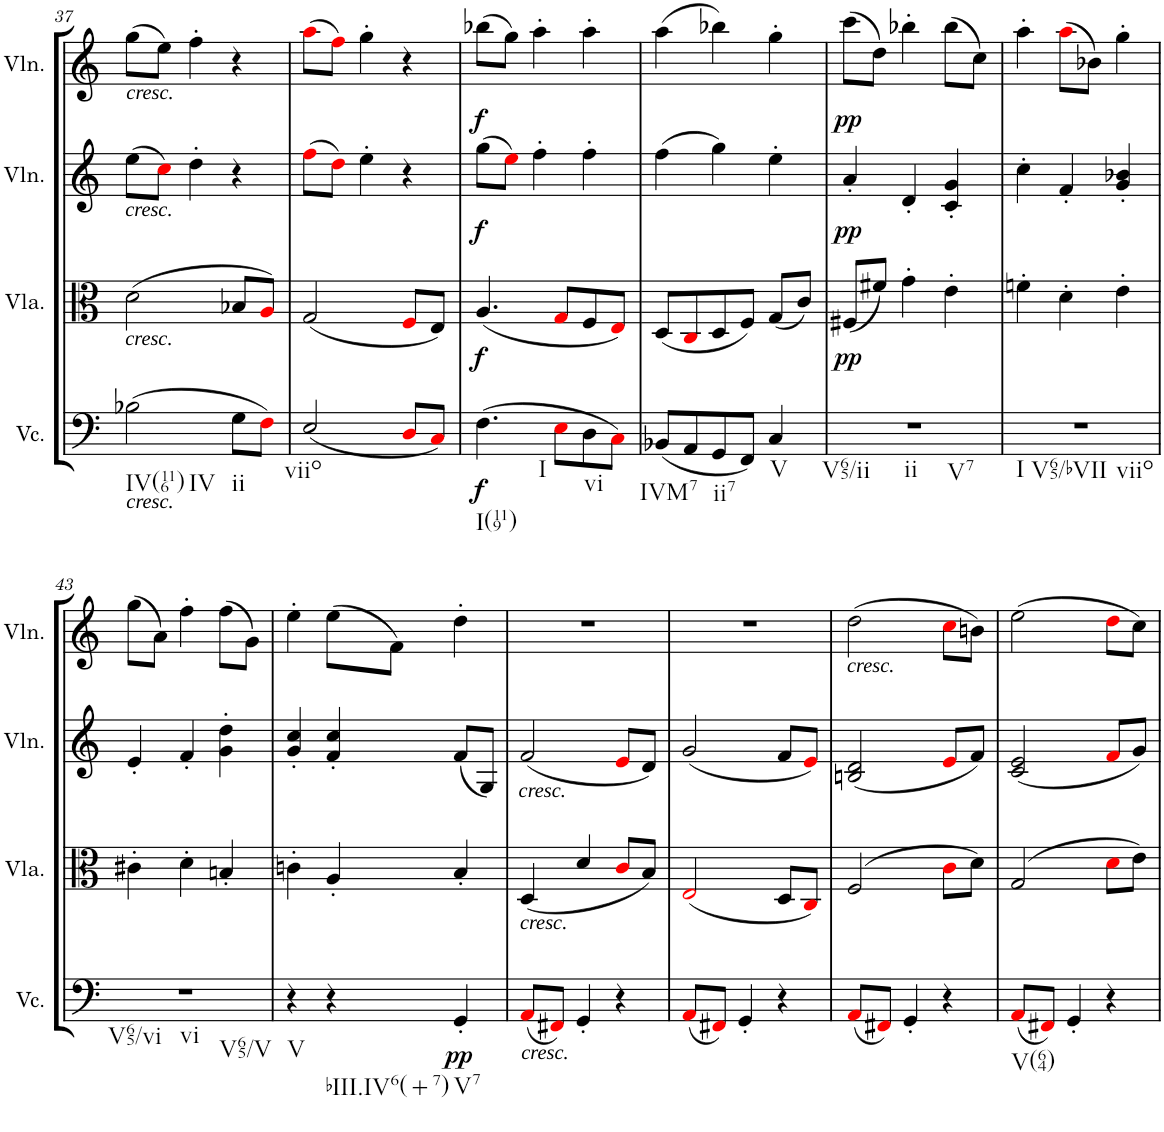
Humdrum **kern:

**kern	**dynam	**kern	**dynam	**kern	**dynam	**kern	**dynam
*part4	*part4	*part3	*part3	*part2	*part2	*part1	*part1
*staff4	*staff4	*staff3	*staff3	*staff2	*staff2	*staff1	*staff1
*I"Violoncello	*	*I"Viola	*	*I"Violin	*	*I"Violin	*
*I'Vc.	*	*I'Vla.	*	*I'Vln.	*	*I'Vln.	*
!!LO:PB:g=z
*clefF4	*	*clefC3	*	*clefG2	*	*clefG2	*
*k[]	*	*k[]	*	*k[]	*	*k[]	*
*M3/4	*	*M3/4	*	*M3/4	*	*M3/4	*
=37	=37	=37	=37	=37	=37	=37	=37
!	!	!	!	!	!	!LO:TX:b:i:t=cresc.	!
!	!	!	!	!LO:TX:b:i:t=cresc.	!	!	!
!	!	!LO:TX:b:i:t=cresc.	!	!	!	!	!
!LO:TX:b:i:t=cresc.	!	!	!	!	!	!	!
!LO:TX:b:t=IV(116)	!	!	!	!	!	!	!
!LO:TX:b:t=IV	!	!	!	!	!	!	!
(2B-X\	.	(2d\	.	(8ee\L	.	(8gg\L	.
.	.	.	.	8cci\J)	.	8ee\J)	.
.	.	.	.	4dd'\	.	4ff'\	.
!LO:TX:b:t=ii	!	!	!	!	!	!	!
8G\L	.	8B-X/L	.	4r	.	4r	.
8Fi\J)	.	8Ai/J)	.	.	.	.	.
=38	=38	=38	=38	=38	=38	=38	=38
!LO:TX:b:t=viio	!	!	!	!	!	!	!
(2E/	.	(2G/	.	(8ffi\L	.	(8aai\L	.
.	.	.	.	8ddi\J)	.	8ffi\J)	.
.	.	.	.	4ee'\	.	4gg'\	.
8Di/L	.	8Fi/L	.	4r	.	4r	.
8Ci/J)	.	8E/J)	.	.	.	.	.
=39	=39	=39	=39	=39	=39	=39	=39
!LO:TX:b:t=I(119)	!	!	!	!	!	!	!
!LO:TX:b:t=I	!	!	!	!	!	!	!
!	!LO:DY:b	!	!LO:DY:b	!	!LO:DY:b	!	!LO:DY:b
(4.F\	f	(4.A/	f	(8gg\L	f	(8bb-X\L	f
.	.	.	.	8eei\J)	.	8gg\J)	.
.	.	.	.	4ff'\	.	4aa'\	.
8Ei\L	.	8Gi/L	.	.	.	.	.
!LO:TX:b:t=vi	!	!	!	!	!	!	!
8D\	.	8F/	.	4ff'\	.	4aa'\	.
8Ci\J)	.	8Ei/J)	.	.	.	.	.
=40	=40	=40	=40	=40	=40	=40	=40
!LO:TX:b:t=IVM7	!	!	!	!	!	!	!
(8BB-X/L	.	(8D/L	.	(4ff\	.	(4aa\	.
8AA/	.	8Ci/	.	.	.	.	.
!LO:TX:b:t=ii7	!	!	!	!	!	!	!
8GG/	.	8D/	.	4gg\)	.	4bb-X\)	.
8FF/J)	.	8F/J)	.	.	.	.	.
!LO:TX:b:t=V	!	!	!	!	!	!	!
4C/	.	(8G/L	.	4ee'\	.	4gg'\	.
.	.	8c/J)	.	.	.	.	.
=41	=41	=41	=41	=41	=41	=41	=41
!LO:TX:b:t=V65/ii	!	!	!	!	!	!	!
!LO:TX:b:t=ii	!	!	!	!	!	!	!
!LO:TX:b:t=V7	!	!	!	!	!	!	!
!	!	!	!LO:DY:b	!	!LO:DY:b	!	!LO:DY:b
2.r	.	(8F#X/L	pp	4a'/	pp	(8ccc\L	pp
.	.	8f#X/J)	.	.	.	8dd\J)	.
.	.	4g'\	.	4d'/	.	4bb-X'\	.
.	.	4e'\	.	4c/' 4g/'	.	(8bb-\L	.
.	.	.	.	.	.	8cc\J)	.
=42	=42	=42	=42	=42	=42	=42	=42
!LO:TX:b:t=I	!	!	!	!	!	!	!
!LO:TX:b:t=V65/bVII	!	!	!	!	!	!	!
!LO:TX:b:t=viio	!	!	!	!	!	!	!
2.r	.	4fn'\	.	4cc'\	.	4aa'\	.
.	.	4d'\	.	4f'/	.	(8aai\L	.
.	.	.	.	.	.	8b-X\J)	.
.	.	4e'\	.	4g/' 4b-X/'	.	4gg'\	.
!!LO:LB:g=z
=43	=43	=43	=43	=43	=43	=43	=43
!LO:TX:b:t=V65/vi	!	!	!	!	!	!	!
!LO:TX:b:t=vi	!	!	!	!	!	!	!
!LO:TX:b:t=V65/V	!	!	!	!	!	!	!
2.r	.	4c#X'\	.	4e'/	.	(8gg\L	.
.	.	.	.	.	.	8a\J)	.
.	.	4d'\	.	4f'/	.	4ff'\	.
.	.	4Bn'/	.	4g\' 4dd\'	.	(8ff\L	.
.	.	.	.	.	.	8g\J)	.
=44	=44	=44	=44	=44	=44	=44	=44
!LO:TX:b:t=V	!	!	!	!	!	!	!
4r	.	4cn'\	.	4g/' 4cc/'	.	4ee'\	.
!LO:TX:b:t=bIII.IV6(+7)	!	!	!	!	!	!	!
4r	.	4A'/	.	4f/' 4cc/'	.	(8ee\L	.
.	.	.	.	.	.	8f\J)	.
!LO:TX:b:t=V7	!	!	!	!	!	!	!
!	!LO:DY:b	!	!	!	!	!	!
4GG'/	pp	4B'/	.	(8f/L	.	4dd'\	.
.	.	.	.	8G/J)	.	.	.
=45	=45	=45	=45	=45	=45	=45	=45
!	!	!	!	!LO:TX:b:i:t=cresc.	!	!	!
!	!	!LO:TX:b:i:t=cresc.	!	!	!	!	!
!LO:TX:b:i:t=cresc.	!	!	!	!	!	!	!
(8AAi/L	.	(4D/	.	(2f/	.	2.r	.
8FF#Xi/J)	.	.	.	.	.	.	.
4GG'/	.	4d/	.	.	.	.	.
4r	.	8ci/L	.	8ei/L	.	.	.
.	.	8B/J)	.	8d/J)	.	.	.
=46	=46	=46	=46	=46	=46	=46	=46
(8AAi/L	.	(2Ei/	.	(2g/	.	2.r	.
8FF#Xi/J)	.	.	.	.	.	.	.
4GG'/	.	.	.	.	.	.	.
4r	.	8D/L	.	8f/L	.	.	.
.	.	8Ci/J)	.	8ei/J)	.	.	.
=47	=47	=47	=47	=47	=47	=47	=47
!	!	!	!	!	!	!LO:TX:b:i:t=cresc.	!
(8AAi/L	.	(2F/	.	(2Bn/ 2d/	.	(2dd\	.
8FF#Xi/J)	.	.	.	.	.	.	.
4GG'/	.	.	.	.	.	.	.
4r	.	8ci\L	.	8ei/L	.	8cci\L	.
.	.	8d\J)	.	8f/J)	.	8bn\J)	.
=48	=48	=48	=48	=48	=48	=48	=48
!LO:TX:b:t=V(64)	!	!	!	!	!	!	!
(8AAi/L	.	(2G/	.	(2c/ 2e/	.	(2ee\	.
8FF#Xi/J)	.	.	.	.	.	.	.
4GG'/	.	.	.	.	.	.	.
4r	.	8di\L	.	8fi/L	.	8ddi\L	.
.	.	8e\J)	.	8g/J)	.	8cc\J)	.
=	=	=	=	=	=	=	=
*-	*-	*-	*-	*-	*-	*-	*-
